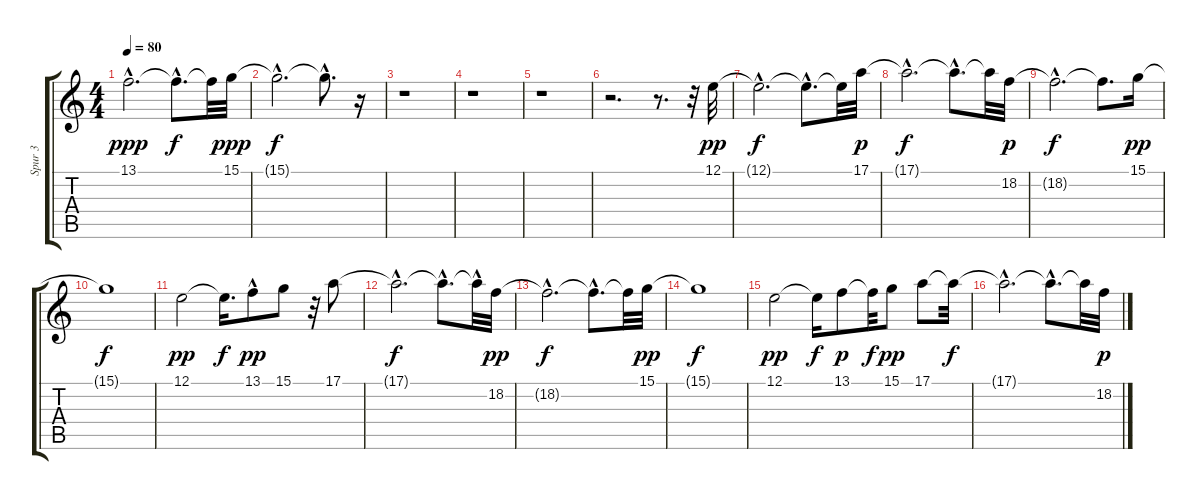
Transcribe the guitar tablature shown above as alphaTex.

\track ("Spur 3" "Spur 3") {instrument stringensemble2}
\staff {score tabs}
\tuning (E4 B3 G3 D3 A2 E2) {hide}
\ts (4 4)
\tempo 80
\clef g2
\ks c
13.1{hac}.2{d dy ppp volume 4 instrument stringensemble2} 13.1{hac t}.8{d dy f} 13.1{t}.32 15.1.32{dy ppp} |
15.1{hac t}.2{d dy f} 15.1{hac t}.8{d} r.16 |
r.1 |
r.1 |
r.1 |
r.2{d} r.8{d} r.32 12.1.32{dy pp} |
12.1{hac t}.2{d dy f} 12.1{hac t}.8{d} 12.1{t}.32 17.1.32{dy p} |
17.1{hac t}.2{d dy f} 17.1{hac t}.8{d} 17.1{t}.32 18.2.32{dy p} |
18.2{hac t}.2{d dy f} 18.2{t}.8{d} 15.1.16{dy pp} |
15.1{t}.1{dy f} |
12.1.2{dy pp} 12.1{t}.16{d dy f} 13.1{hac}.8{dy pp} 15.1.8 r.32 17.1.8 |
17.1{hac t}.2{d dy f} 17.1{hac t}.8{d} 17.1{hac t}.32 18.2.32{dy pp} |
18.2{hac t}.2{d dy f} 18.2{hac t}.8{d} 18.2{t}.32 15.1.32{dy pp} |
15.1{t}.1{dy f} |
12.1.2{dy pp} 12.1{t}.16{dy f} 13.1.8{dy p} 13.1{t}.32{dy f} 15.1.8{dy pp} 17.1.8 17.1{t}.32{dy f} |
17.1{hac t}.2{d} 17.1{hac t}.8{d} 17.1{t}.32 18.2.32{dy p}
